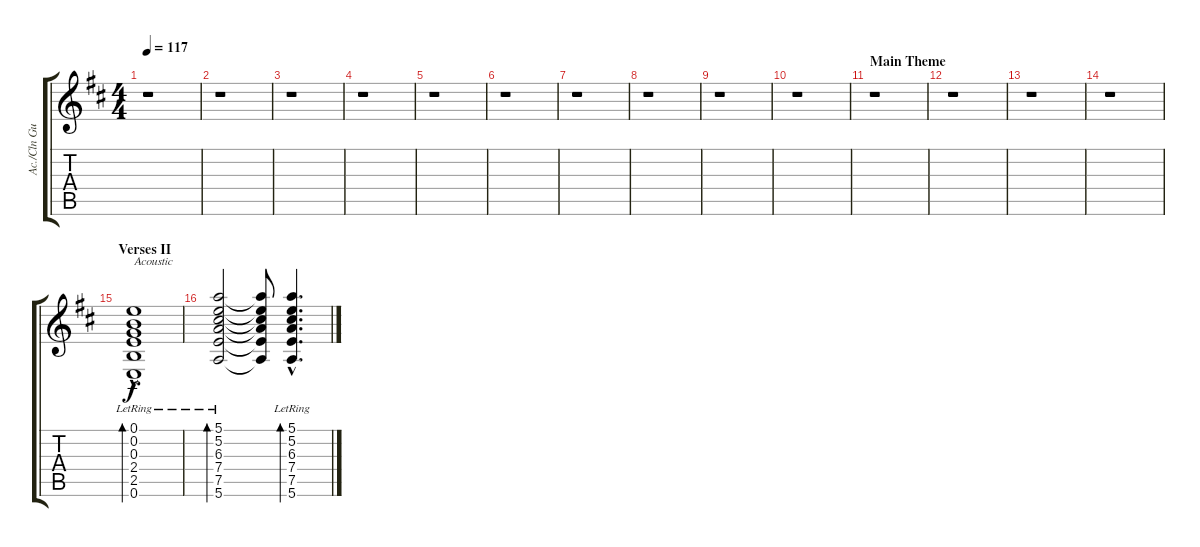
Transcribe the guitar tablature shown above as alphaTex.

\track ("Ac./Cln Guitar" "Ac./Cln Gu") {instrument acousticguitarsteel}
\staff {score tabs}
\tuning (E4 B3 G3 D3 A2 E2) {hide}
\ts (4 4)
\tempo 117
\clef g2
\ks d
r.1{dy f} |
r.1 |
r.1 |
r.1 |
r.1 |
r.1 |
r.1 |
r.1 |
r.1 |
r.1 |
\section ("" "Main Theme")
r.1 |
r.1 |
r.1 |
r.1 |
\section ("" "Verses II")
(0.1{lr} 0.2{lr} 0.3{hac lr} 2.4{lr} 2.5{lr} 0.6{lr}).1{bd 240 txt "Acoustic" instrument acousticguitarsteel} |
(5.1{lr} 5.2{lr} 6.3{lr} 7.4{lr} 7.5{lr} 5.6{lr}).2{bd 240} (5.1{t} 5.2{t} 6.3{t} 7.4{t} 7.5{t} 5.6{t}).8 (5.1{hac lr} 5.2{hac lr} 6.3{hac lr} 7.4{hac lr} 7.5{hac lr} 5.6{hac lr}).4{d bd 240}
